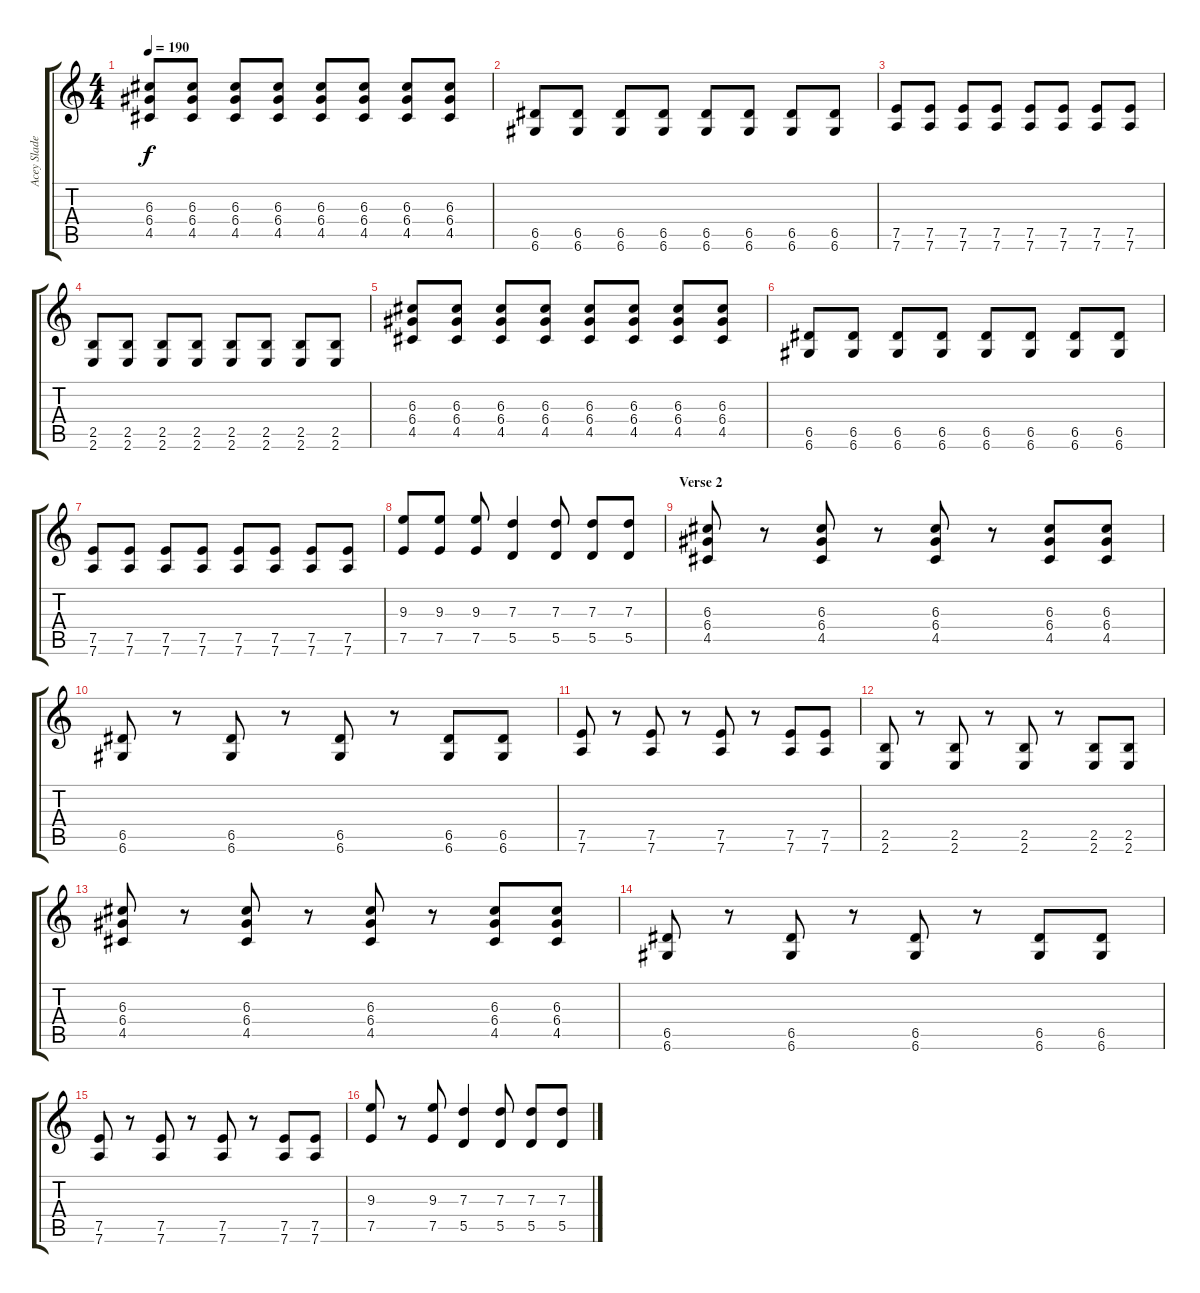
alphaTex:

\track ("Acey Slade" "Acey Slade") {instrument distortionguitar}
\staff {score tabs}
\tuning (E4 B3 G3 D3 A2 D2) {hide}
\ts (4 4)
\tempo 190
\clef g2
\ks c
(6.3 6.4 4.5).8{dy f} (6.3 6.4 4.5).8 (6.3 6.4 4.5).8 (6.3 6.4 4.5).8 (6.3 6.4 4.5).8 (6.3 6.4 4.5).8 (6.3 6.4 4.5).8 (6.3 6.4 4.5).8 |
(6.5 6.6).8 (6.5 6.6).8 (6.5 6.6).8 (6.5 6.6).8 (6.5 6.6).8 (6.5 6.6).8 (6.5 6.6).8 (6.5 6.6).8 |
(7.5 7.6).8 (7.5 7.6).8 (7.5 7.6).8 (7.5 7.6).8 (7.5 7.6).8 (7.5 7.6).8 (7.5 7.6).8 (7.5 7.6).8 |
(2.5 2.6).8 (2.5 2.6).8 (2.5 2.6).8 (2.5 2.6).8 (2.5 2.6).8 (2.5 2.6).8 (2.5 2.6).8 (2.5 2.6).8 |
(6.3 6.4 4.5).8 (6.3 6.4 4.5).8 (6.3 6.4 4.5).8 (6.3 6.4 4.5).8 (6.3 6.4 4.5).8 (6.3 6.4 4.5).8 (6.3 6.4 4.5).8 (6.3 6.4 4.5).8 |
(6.5 6.6).8 (6.5 6.6).8 (6.5 6.6).8 (6.5 6.6).8 (6.5 6.6).8 (6.5 6.6).8 (6.5 6.6).8 (6.5 6.6).8 |
(7.5 7.6).8 (7.5 7.6).8 (7.5 7.6).8 (7.5 7.6).8 (7.5 7.6).8 (7.5 7.6).8 (7.5 7.6).8 (7.5 7.6).8 |
(9.3 7.5).8 (9.3 7.5).8 (9.3 7.5).8 (7.3 5.5).4 (7.3 5.5).8 (7.3 5.5).8 (7.3 5.5).8 |
\section ("" "Verse 2")
(6.3 6.4 4.5).8 r.8 (6.3 6.4 4.5).8 r.8 (6.3 6.4 4.5).8 r.8 (6.3 6.4 4.5).8 (6.3 6.4 4.5).8 |
(6.5 6.6).8 r.8 (6.5 6.6).8 r.8 (6.5 6.6).8 r.8 (6.5 6.6).8 (6.5 6.6).8 |
(7.5 7.6).8 r.8 (7.5 7.6).8 r.8 (7.5 7.6).8 r.8 (7.5 7.6).8 (7.5 7.6).8 |
(2.5 2.6).8 r.8 (2.5 2.6).8 r.8 (2.5 2.6).8 r.8 (2.5 2.6).8 (2.5 2.6).8 |
(6.3 6.4 4.5).8 r.8 (6.3 6.4 4.5).8 r.8 (6.3 6.4 4.5).8 r.8 (6.3 6.4 4.5).8 (6.3 6.4 4.5).8 |
(6.5 6.6).8 r.8 (6.5 6.6).8 r.8 (6.5 6.6).8 r.8 (6.5 6.6).8 (6.5 6.6).8 |
(7.5 7.6).8 r.8 (7.5 7.6).8 r.8 (7.5 7.6).8 r.8 (7.5 7.6).8 (7.5 7.6).8 |
(9.3 7.5).8 r.8 (9.3 7.5).8 (7.3 5.5).4 (7.3 5.5).8 (7.3 5.5).8 (7.3 5.5).8
